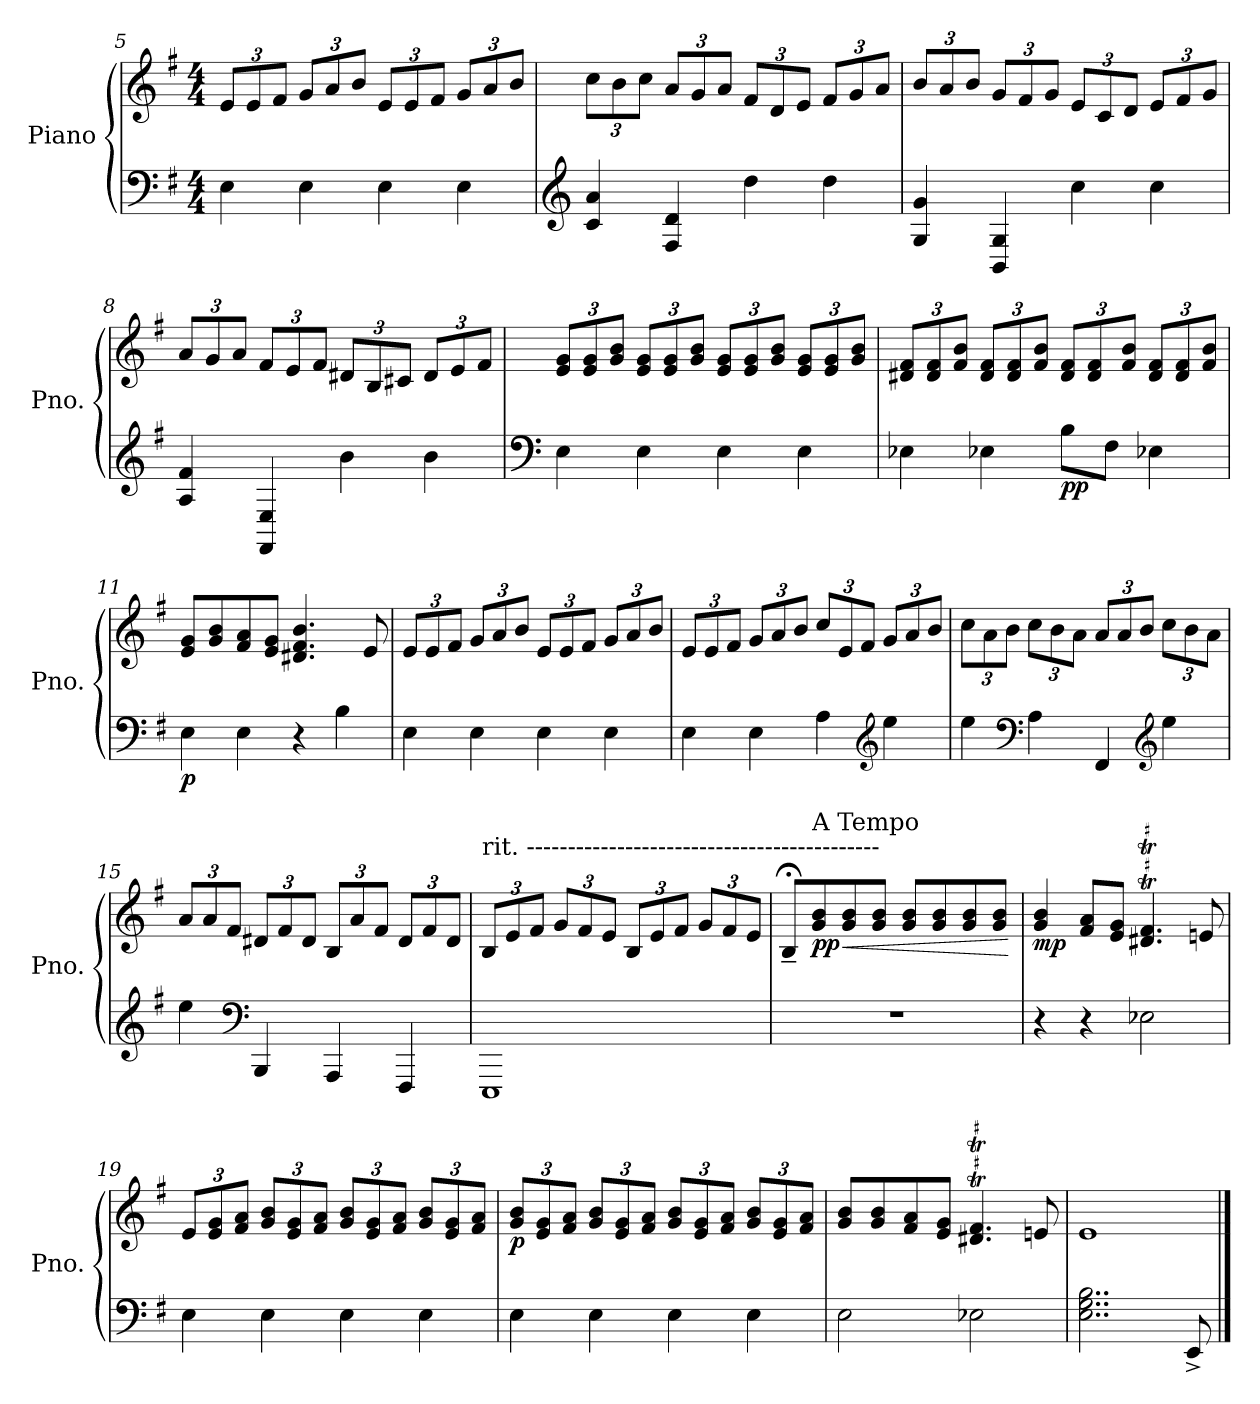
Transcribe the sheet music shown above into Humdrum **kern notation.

**kern	**kern	**dynam
*part1	*part1	*part1
*staff2	*staff1	*staff1/2
*I"Piano	*	*
*I'Pno.	*	*
*clefF4	*clefG2	*
*k[f#]	*k[f#]	*
*M4/4	*M4/4	*
*	*Xbrackettup	*
=5	=5	=5
4E\	12e/L	.
.	12e/	.
.	12f#/J	.
4E\	12g/L	.
.	12a/	.
.	12b/J	.
4E\	12e/L	.
.	12e/	.
.	12f#/J	.
4E\	12g/L	.
.	12a/	.
.	12b/J	.
!!LO:PB:g=z
=6	=6	=6
*clefG2	*	*
4c/ 4a/	12cc\L	.
.	12b\	.
.	12cc\J	.
4F#/ 4d/	12a/L	.
.	12g/	.
.	12a/J	.
4dd\	12f#/L	.
.	12d/	.
.	12e/J	.
4dd\	12f#/L	.
.	12g/	.
.	12a/J	.
=7	=7	=7
4G/ 4g/	12b/L	.
.	12a/	.
.	12b/J	.
4BB/ 4G/	12g/L	.
.	12f#/	.
.	12g/J	.
4cc\	12e/L	.
.	12c/	.
.	12d/J	.
4cc\	12e/L	.
.	12f#/	.
.	12g/J	.
=8	=8	=8
4A/ 4f#/	12a/L	.
.	12g/	.
.	12a/J	.
4FF#/ 4E/	12f#/L	.
.	12e/	.
.	12f#/J	.
4b\	12d#X/L	.
.	12B/	.
.	12c#X/J	.
4b\	12d#/L	.
.	12e/	.
.	12f#/J	.
!!LO:LB:g=z
=9	=9	=9
*clefF4	*	*
4E\	12e/ 12g/L	.
.	12e/ 12g/	.
.	12g/ 12b/J	.
4E\	12e/ 12g/L	.
.	12e/ 12g/	.
.	12g/ 12b/J	.
4E\	12e/ 12g/L	.
.	12e/ 12g/	.
.	12g/ 12b/J	.
4E\	12e/ 12g/L	.
.	12e/ 12g/	.
.	12g/ 12b/J	.
=10	=10	=10
4E-X\	12d#X/ 12f#/L	.
.	12d#/ 12f#/	.
.	12f#/ 12b/J	.
4E-X\	12d#/ 12f#/L	.
.	12d#/ 12f#/	.
.	12f#/ 12b/J	.
!	!	!LO:DY:b=2
8B\L	12d#/ 12f#/L	pp
.	12d#/ 12f#/	.
8F#\J	.	.
.	12f#/ 12b/J	.
4E-X\	12d#/ 12f#/L	.
.	12d#/ 12f#/	.
.	12f#/ 12b/J	.
=11	=11	=11
!	!	!LO:DY:b=2
4E\	8e/ 8g/L	p
.	8g/ 8b/	.
4E\	8f#/ 8a/	.
.	8e/ 8g/J	.
4r	4.d#X/ 4.f#/ 4.b/	.
4B\	.	.
.	8e/	.
=12	=12	=12
4E\	12e/L	.
.	12e/	.
.	12f#/J	.
4E\	12g/L	.
.	12a/	.
.	12b/J	.
4E\	12e/L	.
.	12e/	.
.	12f#/J	.
4E\	12g/L	.
.	12a/	.
.	12b/J	.
!!LO:LB:g=z
=13	=13	=13
4E\	12e/L	.
.	12e/	.
.	12f#/J	.
4E\	12g/L	.
.	12a/	.
.	12b/J	.
4A\	12cc/L	.
.	12e/	.
.	12f#/J	.
*clefG2	*	*
4ee\	12g/L	.
.	12a/	.
.	12b/J	.
=14	=14	=14
4ee\	12cc\L	.
.	12a\	.
.	12b\J	.
*clefF4	*	*
4A\	12cc\L	.
.	12b\	.
.	12a\J	.
4FF#/	12a/L	.
.	12a/	.
.	12b/J	.
*clefG2	*	*
4ee\	12cc\L	.
.	12b\	.
.	12a\J	.
=15	=15	=15
4ee\	12a/L	.
.	12a/	.
.	12f#/J	.
*clefF4	*	*
4BBB/	12d#X/L	.
.	12f#/	.
.	12d#/J	.
4AAA/	12B/L	.
.	12a/	.
.	12f#/J	.
4FFF#/	12d#/L	.
.	12f#/	.
.	12d#/J	.
!!LO:LB:g=z
=16	=16	=16
!	!LO:TX:a:t=rit. -------------------------------------------	!
1EEE	12B/L	.
.	12e/	.
.	12f#/J	.
.	12g/L	.
.	12f#/	.
.	12e/J	.
.	12B/L	.
.	12e/	.
.	12f#/J	.
.	12g/L	.
.	12f#/	.
.	12e/J	.
=17	=17	=17
1r	8B;<~/L	.
!	!LO:TX:a:t=A Tempo	!
!	!	!LO:DY:b
.	8g/ 8b/	pp
!	!	!LO:HP:b
.	8g/ 8b/	<
.	8g/ 8b/J	.
.	8g/ 8b/L	.
.	8g/ 8b/	.
.	8g/ 8b/	.
.	8g/ 8b/J	.
.	.	[
=18	=18	=18
!	!	!LO:DY:b
4r	4g/ 4b/	mp
4r	8f#/ 8a/L	.
.	8e/ 8g/J	.
2E-X\	4.d#X/T 4.f#/T	.
.	8e/	.
=19	=19	=19
4E\	12e/L	.
.	12e/ 12g/	.
.	12f#/ 12a/J	.
4E\	12g/ 12b/L	.
.	12e/ 12g/	.
.	12f#/ 12a/J	.
4E\	12g/ 12b/L	.
.	12e/ 12g/	.
.	12f#/ 12a/J	.
4E\	12g/ 12b/L	.
.	12e/ 12g/	.
.	12f#/ 12a/J	.
!!LO:LB:g=z
=20	=20	=20
!	!	!LO:DY:b
4E\	12g/ 12b/L	p
.	12e/ 12g/	.
.	12f#/ 12a/J	.
4E\	12g/ 12b/L	.
.	12e/ 12g/	.
.	12f#/ 12a/J	.
4E\	12g/ 12b/L	.
.	12e/ 12g/	.
.	12f#/ 12a/J	.
4E\	12g/ 12b/L	.
.	12e/ 12g/	.
.	12f#/ 12a/J	.
=21	=21	=21
2E\	8g/ 8b/L	.
.	8g/ 8b/	.
.	8f#/ 8a/	.
.	8e/ 8g/J	.
2E-X\	4.d#X/T 4.f#/T	.
.	8e/	.
=22	=22	=22
2..E\ 2..G\ 2..B\	1e	.
8EE^/	.	.
==	==	==
*-	*-	*-
